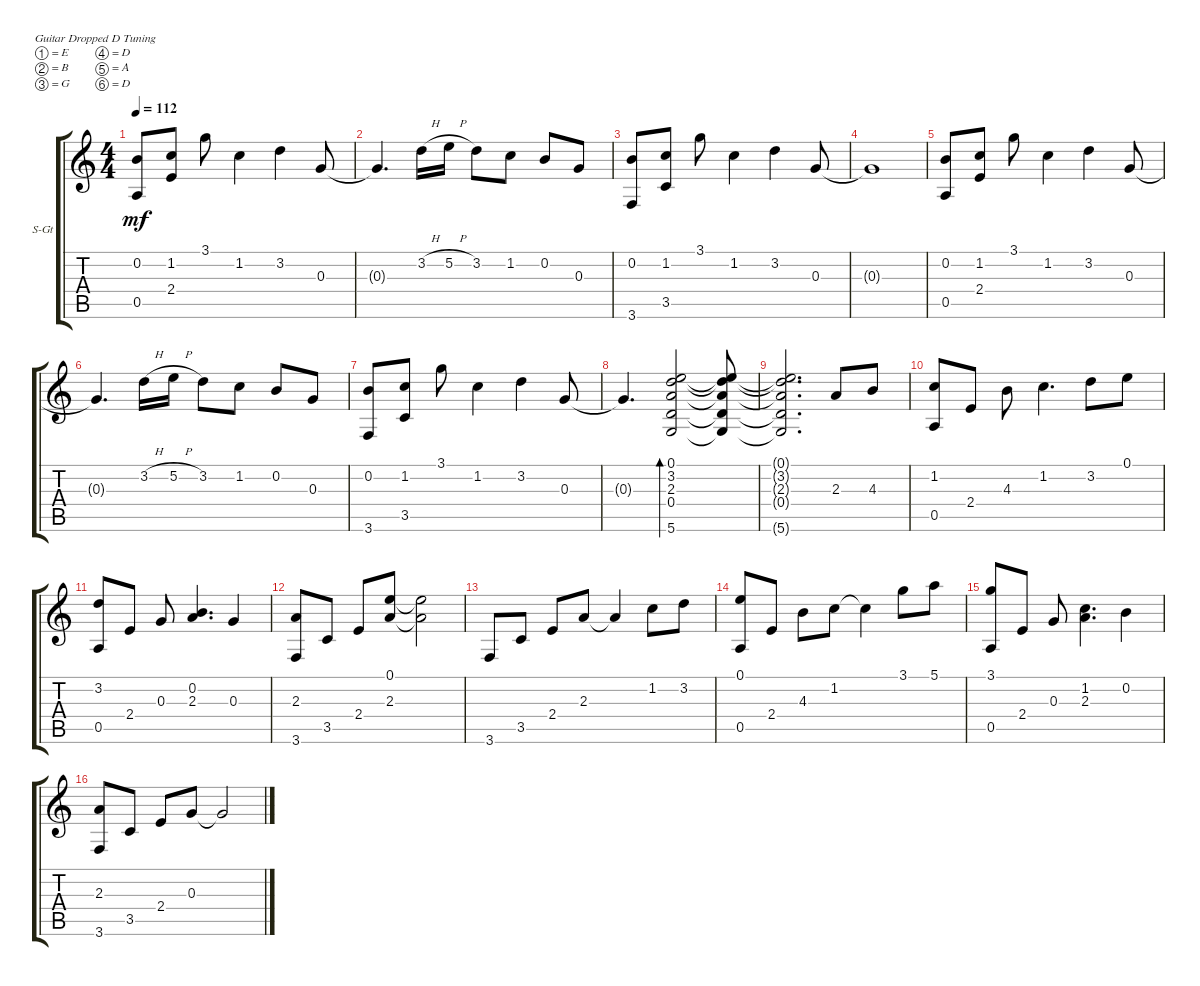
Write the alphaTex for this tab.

\defaultSystemsLayout 4
\bracketExtendMode groupsimilarinstruments
\firstSystemTrackNameOrientation horizontal
\otherSystemsTrackNameOrientation horizontal
\track ("Steel Guitar" "S-Gt") {instrument acousticguitarsteel}
\staff {score tabs}
\tuning (E4 B3 G3 D3 A2 D2)
\ts (4 4)
\tempo 112
\clef g2
\ks c
(0.5 0.2).8{dy mf instrument acousticguitarsteel} (1.2 2.4).8 3.1.8 1.2.4 3.2.4 0.3.8 |
0.3{t}.4{d} 3.2{h}.16 5.2{h}.16 3.2.8 1.2.8 0.2.8 0.3.8 |
(3.6 0.2).8 (1.2 3.5).8 3.1.8 1.2.4 3.2.4 0.3.8 |
0.3{t}.1 |
(0.5 0.2).8 (1.2 2.4).8 3.1.8 1.2.4 3.2.4 0.3.8 |
0.3{t}.4{d} 3.2{h}.16 5.2{h}.16 3.2.8 1.2.8 0.2.8 0.3.8 |
(3.6 0.2).8 (1.2 3.5).8 3.1.8 1.2.4 3.2.4 0.3.8 |
0.3{t}.4{d} (5.6 0.4 2.3 3.2 0.1).2{bd 299} (0.1{t} 3.2{t} 2.3{t} 0.4{t} 5.6{t}).8 |
(0.1{t} 3.2{t} 2.3{t} 0.4{t} 5.6{t}).2{d} 2.3.8 4.3.8 |
(1.2 0.5).8 2.4.8 4.3.8 1.2.4{d} 3.2.8 0.1.8 |
(3.2 0.5).8 2.4.8 0.3.8 (0.2 2.3).4{d} 0.3.4 |
(3.6 2.3).8 3.5.8 2.4.8 (2.3 0.1).8 (2.3{t} 0.1{t}).2 |
3.6.8 3.5.8 2.4.8 2.3.8 2.3{t}.4 1.2.8 3.2.8 |
(0.1 0.5).8 2.4.8 4.3.8 1.2.8 1.2{t}.4 3.1.8 5.1.8 |
(3.1 0.5).8 2.4.8 0.3.8 (1.2 2.3).4{d} 0.2.4 |
(3.6 2.3).8 3.5.8 2.4.8 0.3.8 0.3{t}.2
